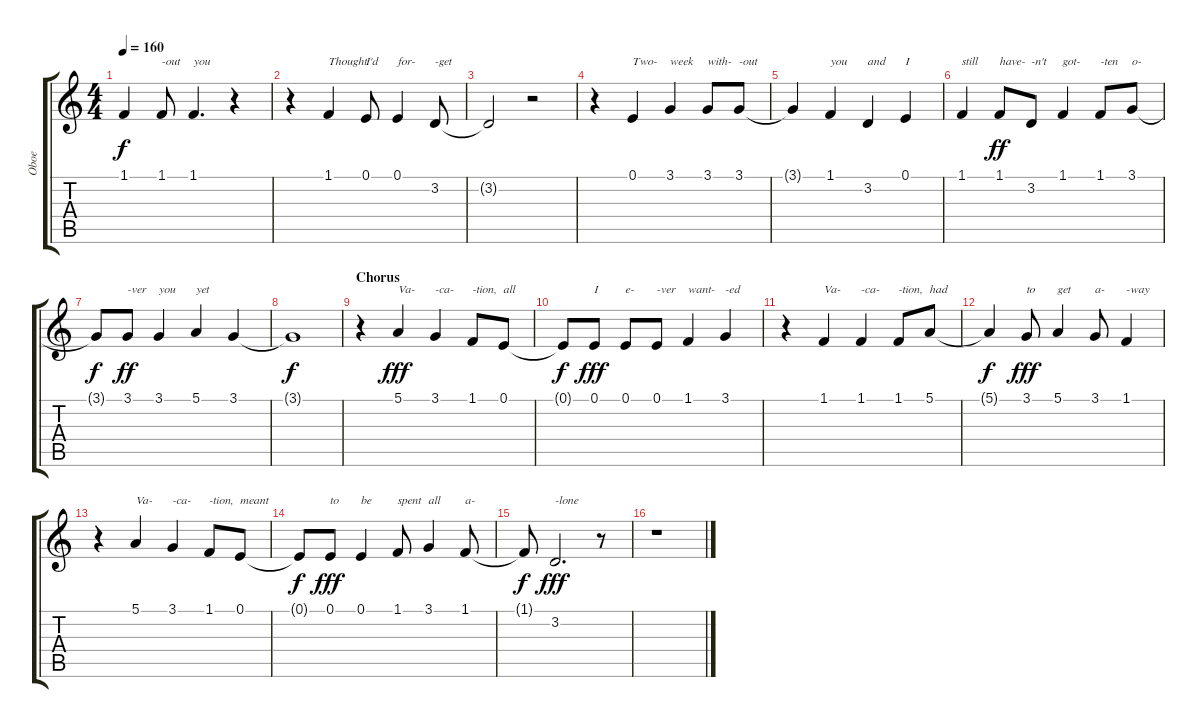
\track ("Oboe" "Oboe") {instrument bassoon}
\staff {score tabs}
\tuning (E4 B3 G3 D3 A2 E2) {hide}
\ts (4 4)
\tempo 160
\clef g2
\ks c
1.1{t}.4{dy f} 1.1.8{txt "-out"} 1.1.4{d txt "you"} r.4 |
r.4 1.1.4{txt "Thought"} 0.1.8{txt "I'd"} 0.1.4{txt "for-"} 3.2.8{txt "-get"} |
3.2{t}.2 r.2 |
r.4 0.1.4{txt "Two-"} 3.1.4{txt "week"} 3.1.8{txt "with-"} 3.1.8{txt "-out"} |
3.1{t}.4 1.1.4{txt "you"} 3.2.4{txt "and"} 0.1.4{txt "I"} |
1.1.4{txt "still"} 1.1.8{txt "have-" dy ff} 3.2.8{txt "-n't"} 1.1.4{txt "got-"} 1.1.8{txt "-ten"} 3.1.8{txt "o-"} |
3.1{t}.8{dy f} 3.1.8{txt "-ver" dy ff} 3.1.4{txt "you"} 5.1.4{txt "yet"} 3.1.4 |
3.1{t}.1{dy f} |
\section ("" "Chorus")
r.4 5.1.4{txt "Va-" dy fff} 3.1.4{txt "-ca-"} 1.1.8{txt "-tion,"} 0.1.8{txt "all"} |
0.1{t}.8{dy f} 0.1.8{txt "I" dy fff} 0.1.8{txt "e-"} 0.1.8{txt "-ver"} 1.1.4{txt "want-"} 3.1.4{txt "-ed"} |
r.4 1.1.4{txt "Va-"} 1.1.4{txt "-ca-"} 1.1.8{txt "-tion,"} 5.1.8{txt "had"} |
5.1{t}.4{dy f} 3.1.8{txt "to" dy fff} 5.1.4{txt "get"} 3.1.8{txt "a-"} 1.1.4{txt "-way"} |
r.4 5.1.4{txt "Va-"} 3.1.4{txt "-ca-"} 1.1.8{txt "-tion,"} 0.1.8{txt "meant"} |
0.1{t}.8{dy f} 0.1.8{txt "to" dy fff} 0.1.4{txt "be"} 1.1.8{txt "spent"} 3.1.4{txt "all"} 1.1.8{txt "a-"} |
1.1{t}.8{dy f} 3.2.2{d txt "-lone" dy fff} r.8 |
r.1
